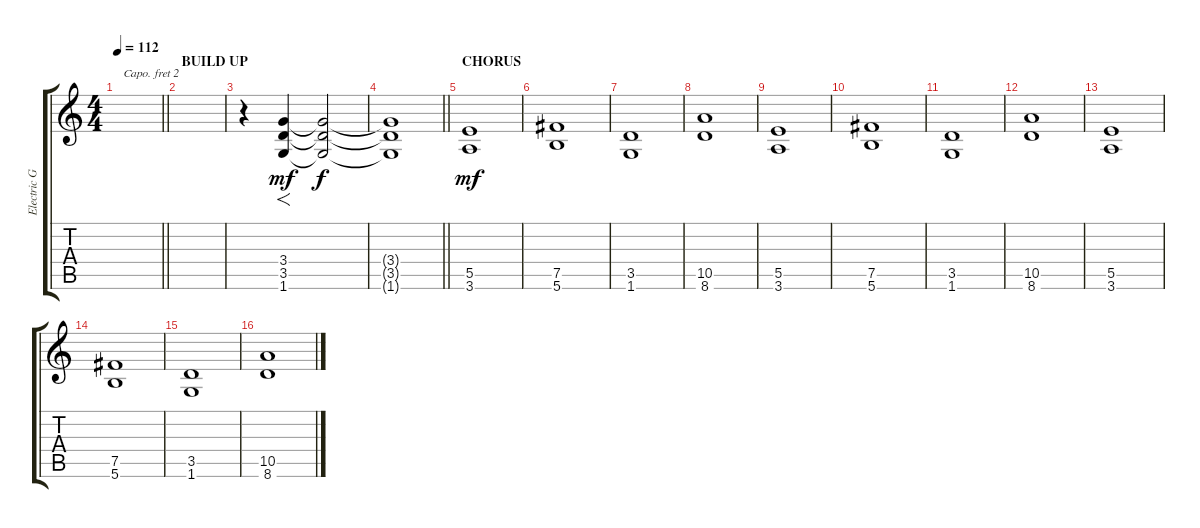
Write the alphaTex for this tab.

\track ("Electric Guitar #1" "Electric G") {instrument distortionguitar}
\staff {score tabs}
\capo 2
\tuning (E4 B3 G3 D3 A2 E2) {hide}
\ts (4 4)
\tempo 112
\clef g2
\barLineRight lightlight
\ks c
|
\section ("" "BUILD UP")
|
r.4 (3.4 3.5 1.6).4{f dy mf} (3.4{t} 3.5{t} 1.6{t}).2{dy f} |
\barLineRight lightlight
(3.4{t} 3.5{t} 1.6{t}).1 |
\section ("" "CHORUS")
(5.5 3.6).1{dy mf} |
(7.5 5.6).1 |
(3.5 1.6).1 |
(10.5 8.6).1 |
(5.5 3.6).1 |
(7.5 5.6).1 |
(3.5 1.6).1 |
(10.5 8.6).1 |
(5.5 3.6).1 |
(7.5 5.6).1 |
(3.5 1.6).1 |
(10.5 8.6).1
